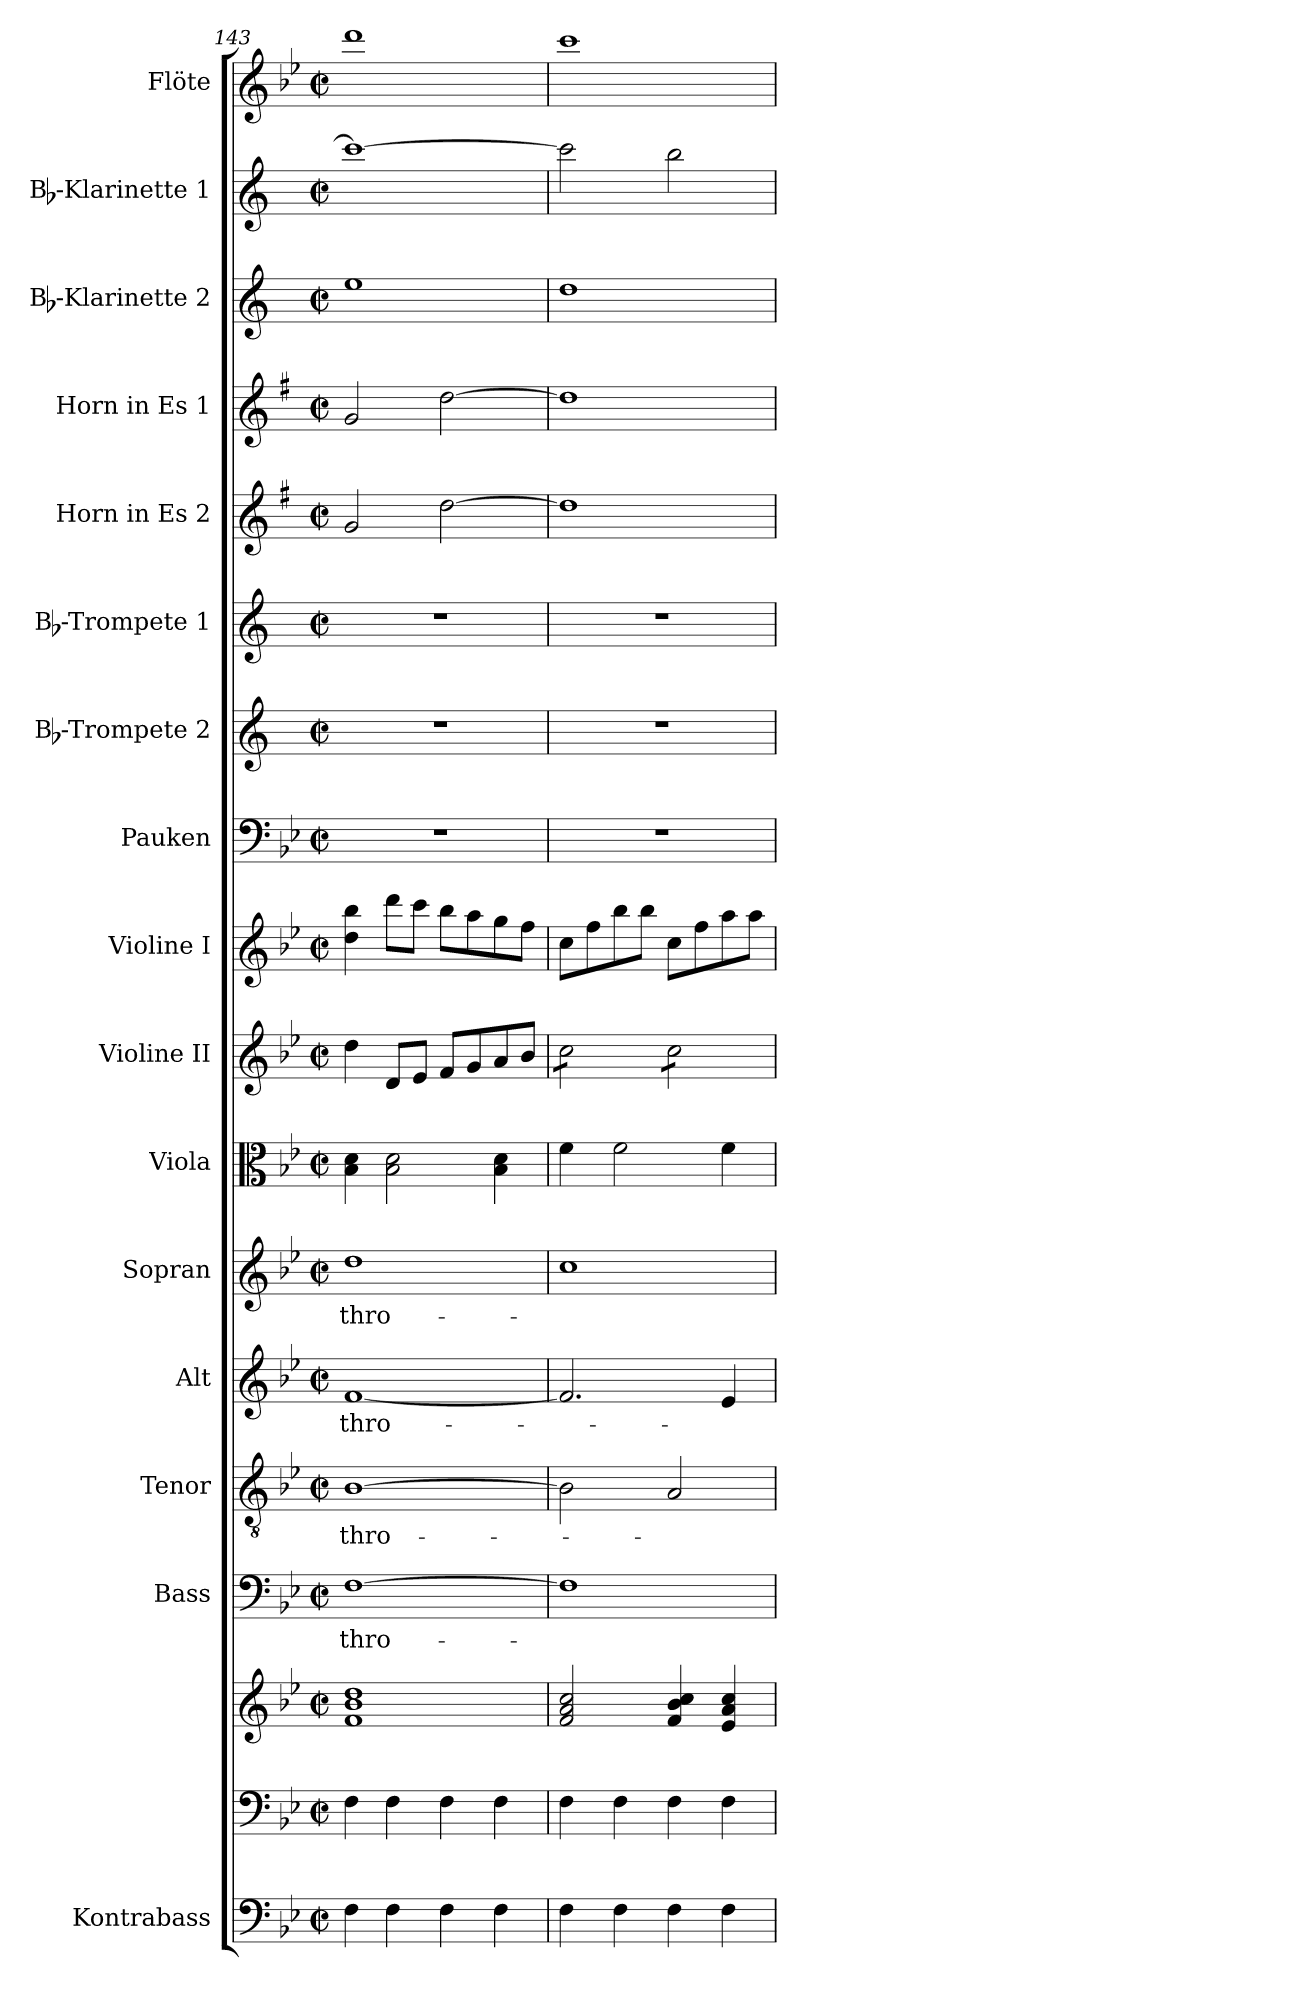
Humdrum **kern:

**kern	**kern	**kern	**kern	**text	**kern	**text	**kern	**text	**kern	**text	**kern	**kern	**kern	**kern	**kern	**kern	**kern	**kern	**kern	**kern	**kern
*part17	*part16	*part16	*part15	*part15	*part14	*part14	*part13	*part13	*part12	*part12	*part11	*part10	*part9	*part8	*part7	*part6	*part5	*part4	*part3	*part2	*part1
*staff18	*staff17	*staff16	*staff15	*staff15	*staff14	*staff14	*staff13	*staff13	*staff12	*staff12	*staff11	*staff10	*staff9	*staff8	*staff7	*staff6	*staff5	*staff4	*staff3	*staff2	*staff1
*I"Kontrabass	*	*	*I"Bass	*	*I"Tenor	*	*I"Alt	*	*I"Sopran	*	*I"Viola	*I"Violine II	*I"Violine I	*I"Pauken	*I"Bb-Trompete 2	*I"Bb-Trompete 1	*I"Horn in Es 2	*I"Horn in Es 1	*I"Bb-Klarinette 2	*I"Bb-Klarinette 1	*I"Flöte
*I'Kb.	*	*	*I'B.	*	*I'T.	*	*I'A.	*	*I'S.	*	*I'Vla.	*I'Vl. II	*I'Vl. I	*I'Pk.	*I'Bb Trp. 2	*I'Bb Trp. 1	*	*	*I'Bb Kl. 2	*I'Bb Kl. 1	*I'Fl.
*clefF4	*clefF4	*clefG2	*clefF4	*	*clefGv2	*	*clefG2	*	*clefG2	*	*clefC3	*clefG2	*clefG2	*clefF4	*clefG2	*clefG2	*clefG2	*clefG2	*clefG2	*clefG2	*clefG2
*ITrd7c12	*	*	*	*	*	*	*	*	*	*	*	*	*	*	*ITrd1c2	*ITrd1c2	*ITrd5c9	*ITrd5c9	*ITrd1c2	*ITrd1c2	*
*k[b-e-]	*k[b-e-]	*k[b-e-]	*k[b-e-]	*	*k[b-e-]	*	*k[b-e-]	*	*k[b-e-]	*	*k[b-e-]	*k[b-e-]	*k[b-e-]	*k[b-e-]	*k[b-e-]	*k[b-e-]	*k[b-e-]	*k[b-e-]	*k[b-e-]	*k[b-e-]	*k[b-e-]
*B-:	*B-:	*B-:	*B-:	*	*B-:	*	*B-:	*	*B-:	*	*B-:	*B-:	*B-:	*B-:	*B-:	*B-:	*B-:	*B-:	*B-:	*B-:	*B-:
*M2/2	*M2/2	*M2/2	*M2/2	*	*M2/2	*	*M2/2	*	*M2/2	*	*M2/2	*M2/2	*M2/2	*M2/2	*M2/2	*M2/2	*M2/2	*M2/2	*M2/2	*M2/2	*M2/2
*met(c|)	*met(c|)	*met(c|)	*met(c|)	*	*met(c|)	*	*met(c|)	*	*met(c|)	*	*met(c|)	*met(c|)	*met(c|)	*met(c|)	*met(c|)	*met(c|)	*met(c|)	*met(c|)	*met(c|)	*met(c|)	*met(c|)
=143	=143	=143	=143	=143	=143	=143	=143	=143	=143	=143	=143	=143	=143	=143	=143	=143	=143	=143	=143	=143	=143
!	!	!	!	!LO:LY:b	!	!LO:LY:b	!	!LO:LY:b	!	!LO:LY:b	!	!	!	!	!	!	!	!	!	!	!
4FF\	4F\	1f 1b- 1dd	[1F	thro-	[1B-	thro-	[1f	thro-	1dd	thro-	4B-\ 4d\	4dd\	4dd\ 4bb-\	1r	1r	1r	2B-/	2B-/	1dd	1bb-_	1ddd
4FF\	4F\	.	.	.	.	.	.	.	.	.	2B-\ 2d\	8d/L	8ddd\L	.	.	.	.	.	.	.	.
.	.	.	.	.	.	.	.	.	.	.	.	8e-/J	8ccc\J	.	.	.	.	.	.	.	.
4FF\	4F\	.	.	.	.	.	.	.	.	.	.	8f/L	8bb-\L	.	.	.	[2f\	[2f\	.	.	.
.	.	.	.	.	.	.	.	.	.	.	.	8g/	8aa\	.	.	.	.	.	.	.	.
4FF\	4F\	.	.	.	.	.	.	.	.	.	4B-\ 4d\	8a/	8gg\	.	.	.	.	.	.	.	.
.	.	.	.	.	.	.	.	.	.	.	.	8b-/J	8ff\J	.	.	.	.	.	.	.	.
=144	=144	=144	=144	=144	=144	=144	=144	=144	=144	=144	=144	=144	=144	=144	=144	=144	=144	=144	=144	=144	=144
*	*	*	*	*	*	*	*	*	*	*	*	*tremolo	*	*	*	*	*	*	*	*	*
4FF\	4F\	2f/ 2a/ 2cc/	1F]	.	2B-\]	.	2.f/]	.	1cc	.	4f\	8cc\L	8cc\L	1r	1r	1r	1f]	1f]	1cc	2bb-\]	1ccc
.	.	.	.	.	.	.	.	.	.	.	.	8cc\	8ff\	.	.	.	.	.	.	.	.
4FF\	4F\	.	.	.	.	.	.	.	.	.	2f\	8cc\	8bb-\	.	.	.	.	.	.	.	.
.	.	.	.	.	.	.	.	.	.	.	.	8cc\J	8bb-\J	.	.	.	.	.	.	.	.
4FF\	4F\	4f/ 4b-/ 4cc/	.	.	2A/	.	.	.	.	.	.	8cc\L	8cc\L	.	.	.	.	.	.	2aa\	.
.	.	.	.	.	.	.	.	.	.	.	.	8cc\	8ff\	.	.	.	.	.	.	.	.
4FF\	4F\	4e-/ 4a/ 4cc/	.	.	.	.	4e-/	.	.	.	4f\	8cc\	8aa\	.	.	.	.	.	.	.	.
.	.	.	.	.	.	.	.	.	.	.	.	8cc\J	8aa\J	.	.	.	.	.	.	.	.
*	*	*	*	*	*	*	*	*	*	*	*	*Xtremolo	*	*	*	*	*	*	*	*	*
=	=	=	=	=	=	=	=	=	=	=	=	=	=	=	=	=	=	=	=	=	=
*-	*-	*-	*-	*-	*-	*-	*-	*-	*-	*-	*-	*-	*-	*-	*-	*-	*-	*-	*-	*-	*-
